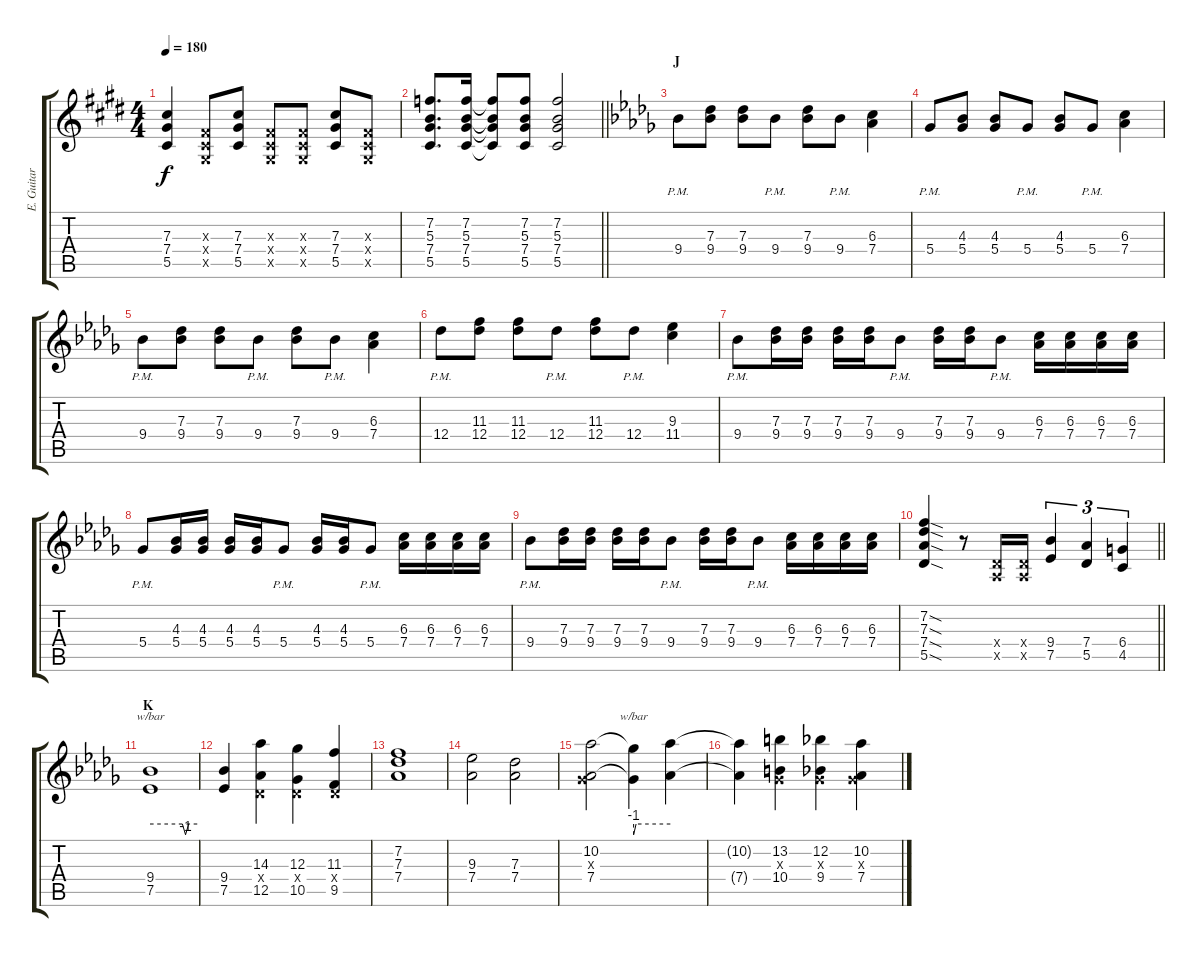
\track ("E. Guitar II" "E. Guitar ") {instrument overdrivenguitar}
\staff {score tabs}
\tuning (Eb4 Bb3 Gb3 Db3 Ab2 Db2) {hide}
\ts (4 4)
\tempo 180
\clef g2
\ks e
(7.3 7.4 5.5).4{dy f} (0.3{x} 0.4{x} 0.5{x}).8 (7.3 7.4 5.5).8 (0.3{x} 0.4{x} 0.5{x}).8 (0.3{x} 0.4{x} 0.5{x}).8 (7.3 7.4 5.5).8 (0.3{x} 0.4{x} 0.5{x}).8 |
\barLineRight lightlight
(7.2 5.3 7.4 5.5).8{d} (7.2 5.3 7.4 5.5).16 (7.2{t} 5.3{t} 7.4{t} 5.5{t}).8 (7.2 5.3 7.4 5.5).8 (7.2 5.3 7.4 5.5).2 |
\section ("" "J")
\ks db
9.4{pm}.8 (7.3 9.4).8 (7.3 9.4).8 9.4{pm}.8 (7.3 9.4).8 9.4{pm}.8 (6.3 7.4).4 |
5.4{pm}.8 (4.3 5.4).8 (4.3 5.4).8 5.4{pm}.8 (4.3 5.4).8 5.4{pm}.8 (6.3 7.4).4 |
9.4{pm}.8 (7.3 9.4).8 (7.3 9.4).8 9.4{pm}.8 (7.3 9.4).8 9.4{pm}.8 (6.3 7.4).4 |
12.4{pm}.8 (11.3 12.4).8 (11.3 12.4).8 12.4{pm}.8 (11.3 12.4).8 12.4{pm}.8 (9.3 11.4).4 |
9.4{pm}.8 (7.3 9.4).16 (7.3 9.4).16 (7.3 9.4).16 (7.3 9.4).16 9.4{pm}.8 (7.3 9.4).16 (7.3 9.4).16 9.4{pm}.8 (6.3 7.4).16 (6.3 7.4).16 (6.3 7.4).16 (6.3 7.4).16 |
5.4{pm}.8 (4.3 5.4).16 (4.3 5.4).16 (4.3 5.4).16 (4.3 5.4).16 5.4{pm}.8 (4.3 5.4).16 (4.3 5.4).16 5.4{pm}.8 (6.3 7.4).16 (6.3 7.4).16 (6.3 7.4).16 (6.3 7.4).16 |
9.4{pm}.8 (7.3 9.4).16 (7.3 9.4).16 (7.3 9.4).16 (7.3 9.4).16 9.4{pm}.8 (7.3 9.4).16 (7.3 9.4).16 9.4{pm}.8 (6.3 7.4).16 (6.3 7.4).16 (6.3 7.4).16 (6.3 7.4).16 |
\barLineRight lightlight
(7.2{sod} 7.3{sod} 7.4{sod} 5.5{sod}).4 r.8 (0.4{x} 0.5{x}).16 (0.4{x} 0.5{x}).16 (9.4 7.5).4{tu (3 2)} (7.4 5.5).4{tu (3 2)} (6.4 4.5).4{tu (3 2)} |
\section ("" "K")
(9.4 7.5).1{tbe (custom default 0 0 41 0 45 -4 49 0 60 0)} |
(9.4 7.5).4 (14.3 0.4{x} 12.5).4 (12.3 0.4{x} 10.5).4 (11.3 0.4{x} 9.5).4 |
(7.2 7.3 7.4).1 |
(9.3 7.4).2 (7.3 7.4).2 |
(10.2 0.3{x} 7.4).2 (10.2{t} 7.4{t}).4{tbe (custom default 0 -4 4 0 60 0)} (10.2{t} 7.4{t}).4 |
(10.2{t} 7.4{t}).4 (13.2 0.3{x} 10.4).4 (12.2 0.3{x} 9.4).4 (10.2 0.3{x} 7.4).4
